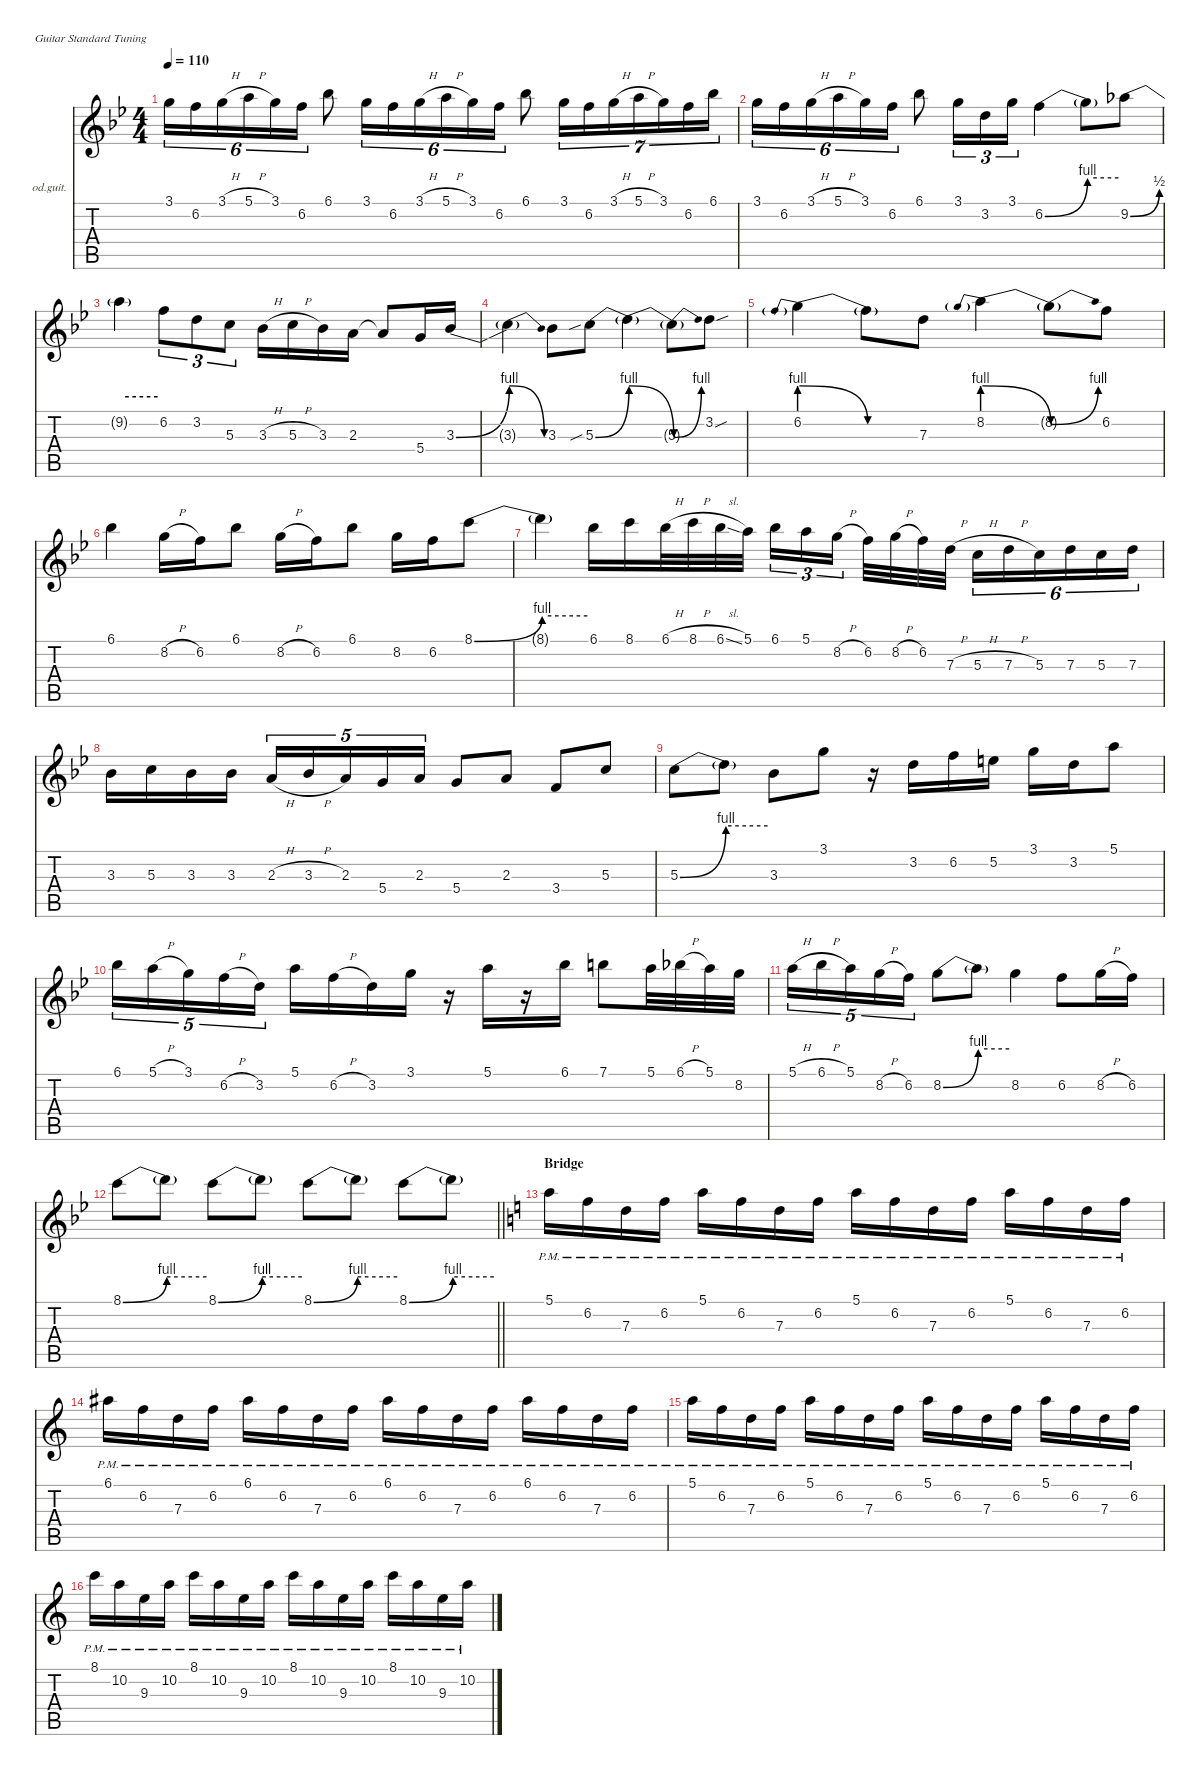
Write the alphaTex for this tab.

\defaultSystemsLayout 4
\hideDynamics
\bracketExtendMode nobrackets
\firstSystemTrackNameOrientation horizontal
\otherSystemsTrackNameOrientation horizontal
\track ("Gitar 1" "od.guit.") {instrument overdrivenguitar}
\staff {score tabs}
\tuning (E4 B3 G3 D3 A2 E2)
\ts (4 4)
\tempo 110
\clef g2
\ks bb
3.1.16{tu (6 4) dy f} 6.2.16{tu (6 4)} 3.1{h}.16{tu (6 4)} 5.1{h}.16{tu (6 4)} 3.1.16{tu (6 4)} 6.2.16{tu (6 4)} 6.1.8 3.1.16{tu (6 4)} 6.2.16{tu (6 4)} 3.1{h}.16{tu (6 4)} 5.1{h}.16{tu (6 4)} 3.1.16{tu (6 4)} 6.2.16{tu (6 4)} 6.1.8 3.1.16{tu (7 4)} 6.2.16{tu (7 4)} 3.1{h}.16{tu (7 4)} 5.1{h}.16{tu (7 4)} 3.1.16{tu (7 4)} 6.2.16{tu (7 4)} 6.1.16{tu (7 4)} |
3.1.16{tu (6 4)} 6.2.16{tu (6 4)} 3.1{h}.16{tu (6 4)} 5.1{h}.16{tu (6 4)} 3.1.16{tu (6 4)} 6.2.16{tu (6 4)} 6.1.8 3.1.16{tu (3 2)} 3.2.16{tu (3 2)} 3.1.16{tu (3 2)} 6.2{be (bend 0 0 60 4)}.4 6.2{be (hold 0 4 60 4) t}.8 9.2{be (bend 0 0 60 2)}.8 |
9.2{be (hold 0 2 60 2) t}.4 6.2.8{tu (3 2)} 3.2.8{tu (3 2)} 5.3.8{tu (3 2)} 3.3{h}.16 5.3{h}.16 3.3.16 2.3.16 2.3{t}.8 5.4.16 3.3{be (bend 0 0 60 4)}.16 |
3.3{be (release 0 4 39.999998399999996 0) t}.4 3.3.8 5.3{be (bend 0 0 60 4) sib}.8 5.3{be (release 0 4 60 0) t}.4 5.3{be (bend 0 0 9.999999599999999 4) t}.8 3.2{sou}.8 |
6.2{be (prebendrelease 0 4 60 0)}.4 6.2{be (hold 0 0 60 0) t}.8 7.3.8 8.2{be (prebendrelease 0 4 60 0)}.4 8.2{be (bend 0 0 60 4) t}.8 6.2.8 |
6.1.4 8.2{h}.16 6.2.16 6.1.8 8.2{h}.16 6.2.16 6.1.8 8.2.16 6.2.16 8.1{be (bend 0 0 60 4)}.8 |
8.1{be (hold 0 4 60 4) t}.4 6.1.16 8.1.16 6.1{h}.32 8.1{h}.32 6.1{sl}.32 5.1.32 6.1.16{tu (3 2)} 5.1.16{tu (3 2)} 8.2{h}.16{tu (3 2)} 6.2.32 8.2{h}.32 6.2.32 7.3{h}.32 5.3{h}.16{tu (6 4)} 7.3{h}.16{tu (6 4)} 5.3.16{tu (6 4)} 7.3.16{tu (6 4)} 5.3.16{tu (6 4)} 7.3.16{tu (6 4)} |
3.3.16 5.3.16 3.3.16 3.3.16 2.3{h}.16{tu (5 4)} 3.3{h}.16{tu (5 4)} 2.3.16{tu (5 4)} 5.4.16{tu (5 4)} 2.3.16{tu (5 4)} 5.4.8 2.3.8 3.4.8 5.3.8 |
5.3{be (bend 0 0 60 4)}.8 5.3{be (hold 0 4 60 4) t}.8 3.3.8 3.1.8 r.16 3.2.16 6.2.16 5.2.16 3.1.16 3.2.16 5.1.8 |
6.1.16{tu (5 4)} 5.1{h}.16{tu (5 4)} 3.1.16{tu (5 4)} 6.2{h}.16{tu (5 4)} 3.2.16{tu (5 4)} 5.1.16 6.2{h}.16 3.2.16 3.1.16 r.16 5.1.16 r.16 6.1.16 7.1.8 5.1.32 6.1{h}.32 5.1.32 8.2.32 |
5.1{h}.16{tu (5 4)} 6.1{h}.16{tu (5 4)} 5.1.16{tu (5 4)} 8.2{h}.16{tu (5 4)} 6.2.16{tu (5 4)} 8.2{be (bend 0 0 60 4)}.8 8.2{be (hold 0 4 60 4) t}.8 8.2.4 6.2.8 8.2{h}.16 6.2.16 |
\barLineRight lightlight
8.1{be (bend 0 0 60 4)}.8 8.1{be (hold 0 4 60 4) t}.8 8.1{be (bend 0 0 60 4)}.8 8.1{be (hold 0 4 60 4) t}.8 8.1{be (bend 0 0 60 4)}.8 8.1{be (hold 0 4 60 4) t}.8 8.1{be (bend 0 0 60 4)}.8 8.1{be (hold 0 4 60 4) t}.8 |
\section ("" "Bridge")
\ks c
5.1{pm}.16 6.2{pm}.16 7.3{pm}.16 6.2{pm}.16 5.1{pm}.16 6.2{pm}.16 7.3{pm}.16 6.2{pm}.16 5.1{pm}.16 6.2{pm}.16 7.3{pm}.16 6.2{pm}.16 5.1{pm}.16 6.2{pm}.16 7.3{pm}.16 6.2{pm}.16 |
6.1{pm}.16 6.2{pm}.16 7.3{pm}.16 6.2{pm}.16 6.1{pm}.16 6.2{pm}.16 7.3{pm}.16 6.2{pm}.16 6.1{pm}.16 6.2{pm}.16 7.3{pm}.16 6.2{pm}.16 6.1{pm}.16 6.2{pm}.16 7.3{pm}.16 6.2{pm}.16 |
5.1{pm}.16 6.2{pm}.16 7.3{pm}.16 6.2{pm}.16 5.1{pm}.16 6.2{pm}.16 7.3{pm}.16 6.2{pm}.16 5.1{pm}.16 6.2{pm}.16 7.3{pm}.16 6.2{pm}.16 5.1{pm}.16 6.2{pm}.16 7.3{pm}.16 6.2{pm}.16 |
8.1{pm}.16 10.2{pm}.16 9.3{pm}.16 10.2{pm}.16 8.1{pm}.16 10.2{pm}.16 9.3{pm}.16 10.2{pm}.16 8.1{pm}.16 10.2{pm}.16 9.3{pm}.16 10.2{pm}.16 8.1{pm}.16 10.2{pm}.16 9.3{pm}.16 10.2{pm}.16
